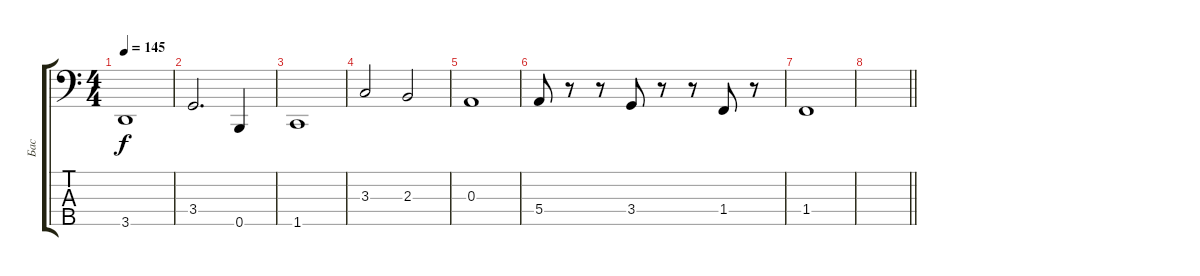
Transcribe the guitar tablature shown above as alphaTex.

\track ("Бас" "Бас") {instrument electricbassfinger}
\staff {score tabs}
\tuning (G2 D2 A1 E1 B0) {hide}
\ts (4 4)
\tempo 145
\clef f4
\ks c
3.5.1{dy f} |
3.4.2{d} 0.5.4 |
1.5.1 |
3.3.2 2.3.2 |
0.3.1 |
5.4.8 r.8 r.8 3.4.8 r.8 r.8 1.4.8 r.8 |
1.4.1 |
\barLineRight lightlight
